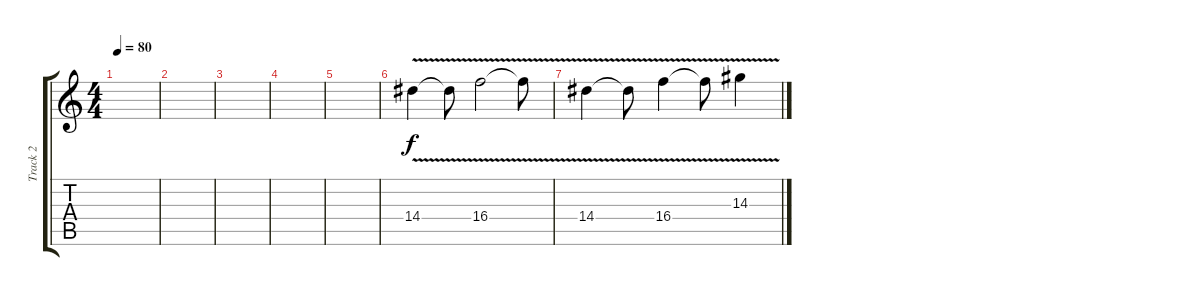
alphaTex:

\track ("Track 2" "Track 2") {instrument electricguitarjazz}
\staff {score tabs}
\tuning (Eb4 Bb3 Gb3 Db3 Ab2 Eb2) {hide}
\ts (4 4)
\tempo 80
\clef g2
\ks c
|
|
|
|
|
14.4{v}.4 14.4{t}.8 16.4{v}.2 16.4{t}.8 |
14.4{v}.4 14.4{t}.8 16.4{v}.4 16.4{t}.8 14.3{v}.4
